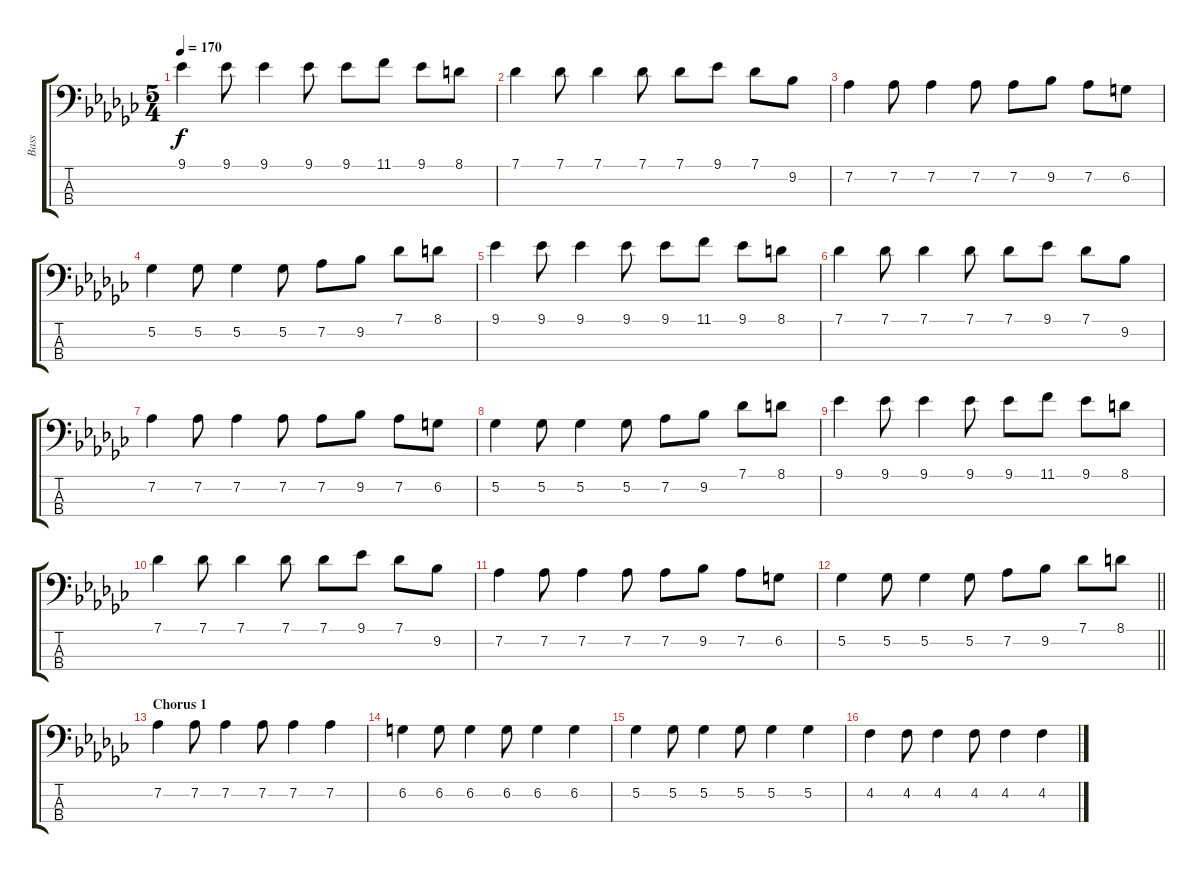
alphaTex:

\track ("Bass" "Bass") {instrument electricbassfinger}
\staff {score tabs}
\tuning (Gb2 Db2 Ab1 Eb1) {hide}
\ts (5 4)
\tempo 170
\clef f4
\ks gb
9.1.4{dy f} 9.1.8 9.1.4 9.1.8 9.1.8 11.1.8 9.1.8 8.1.8 |
7.1.4 7.1.8 7.1.4 7.1.8 7.1.8 9.1.8 7.1.8 9.2.8 |
7.2.4 7.2.8 7.2.4 7.2.8 7.2.8 9.2.8 7.2.8 6.2.8 |
5.2.4 5.2.8 5.2.4 5.2.8 7.2.8 9.2.8 7.1.8 8.1.8 |
9.1.4 9.1.8 9.1.4 9.1.8 9.1.8 11.1.8 9.1.8 8.1.8 |
7.1.4 7.1.8 7.1.4 7.1.8 7.1.8 9.1.8 7.1.8 9.2.8 |
7.2.4 7.2.8 7.2.4 7.2.8 7.2.8 9.2.8 7.2.8 6.2.8 |
5.2.4 5.2.8 5.2.4 5.2.8 7.2.8 9.2.8 7.1.8 8.1.8 |
9.1.4 9.1.8 9.1.4 9.1.8 9.1.8 11.1.8 9.1.8 8.1.8 |
7.1.4 7.1.8 7.1.4 7.1.8 7.1.8 9.1.8 7.1.8 9.2.8 |
7.2.4 7.2.8 7.2.4 7.2.8 7.2.8 9.2.8 7.2.8 6.2.8 |
\barLineRight lightlight
5.2.4 5.2.8 5.2.4 5.2.8 7.2.8 9.2.8 7.1.8 8.1.8 |
\section ("" "Chorus 1")
7.2.4 7.2.8 7.2.4 7.2.8 7.2.4 7.2.4 |
6.2.4 6.2.8 6.2.4 6.2.8 6.2.4 6.2.4 |
5.2.4 5.2.8 5.2.4 5.2.8 5.2.4 5.2.4 |
4.2.4 4.2.8 4.2.4 4.2.8 4.2.4 4.2.4
